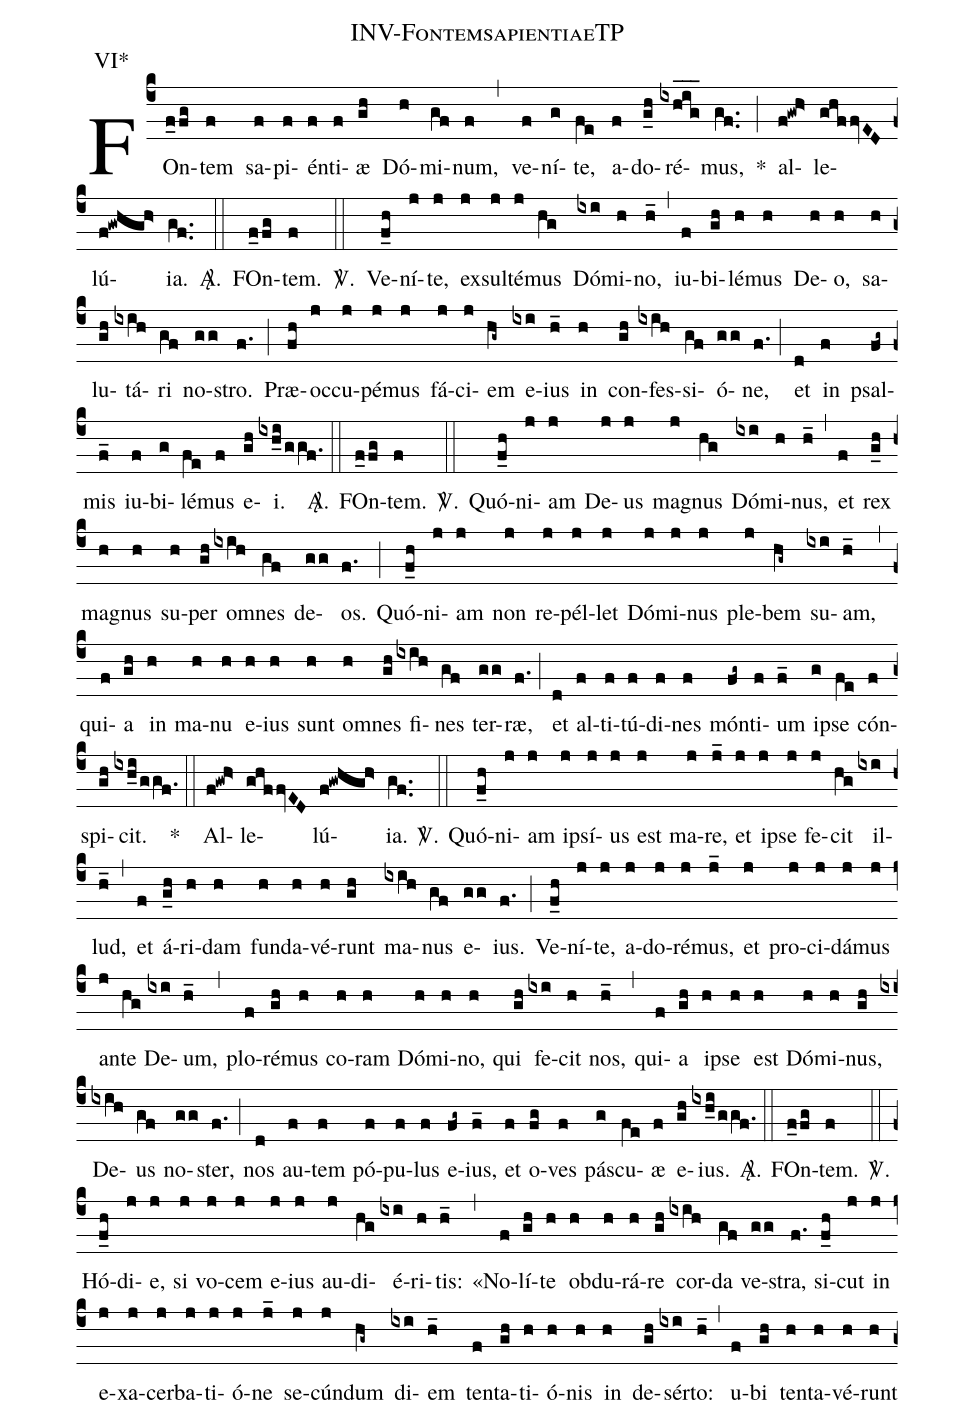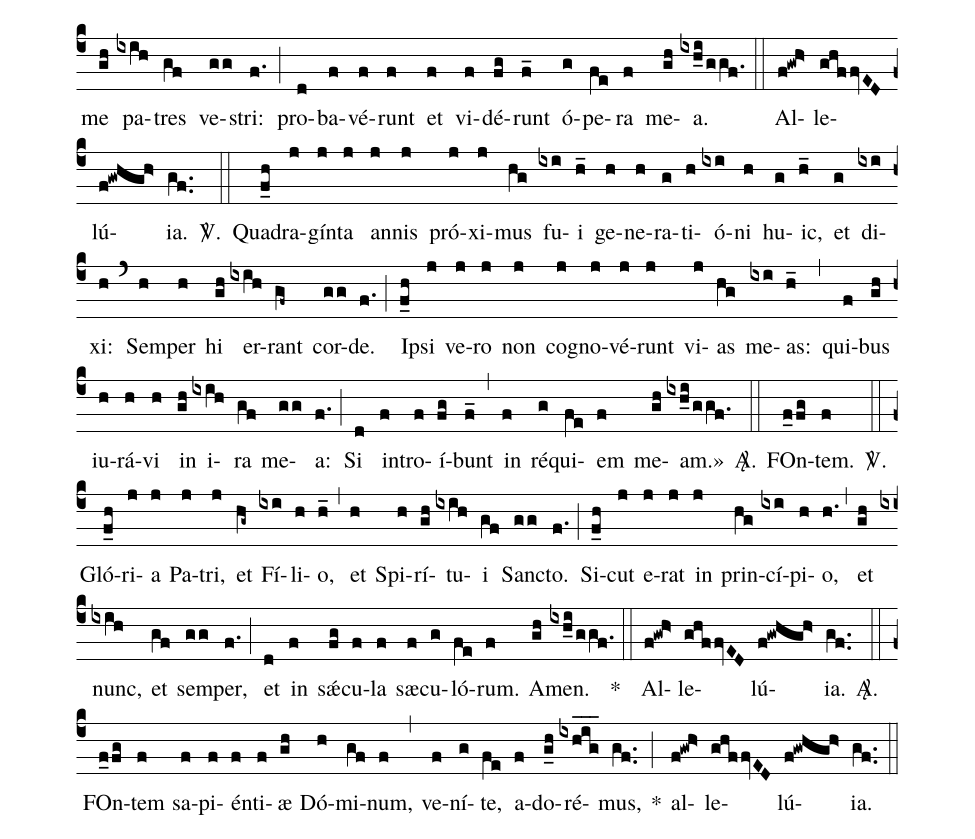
name: INV-FontemsapientiaeTP;
annotation: VI*;
%%
(c4)
FOn(f_0fg)tem(f) sa(f)pi(f)én(f)ti(f)æ(gh) Dó(h)mi(gf)num,(f) (,)
ve(f)ní(g)te,(fe) a(f)do(g_h)ré(ixhig___)mus,(gf..) *(;)
al(f!gwh>)le(ghffvED)lú(f!gwhgh>)ia.(gf..) <sp>A/</sp>.(::)

FOn(f_0fg)tem.(f) <sp>V/</sp>.(::)

Ve(f_h)ní(j)te,(j) ex(j)sul(j)té(j)mus(hg) Dó(ixi)mi(h)no,(h_) (,)
iu(f)bi(gh)lé(h)mus(h) De(h)o,(h) sa(h)lu(gh)tá(ixih)ri(gf) no(gg)stro.(f.) (;)
Præ(fh)oc(j)cu(j)pé(j)mus(j) fá(j)ci(j)em(hg~) e(ixi)ius(h_) in(h) con(gh)fes(ixih)si(gf)ó(gg)ne,(f.) (;)
et(d) in(f) psal(fg~)mis(f_) iu(f)bi(g)lé(fe)mus(f) e(gh)i.(ixh_i/g/gf.) <sp>A/</sp>.(::)

FOn(f_0fg)tem.(f) <sp>V/</sp>.(::)

Quó(f_h)ni(j)am(j) De(j)us(j) ma(j)gnus(hg) Dó(ixi)mi(h)nus,(h_) (,)
et(f) rex(g_h) ma(h)gnus(h) su(h)per(gh) om(ixih)nes(gf) de(gg)os.(f.) (;)
Quó(f_h)ni(j)am(j) non(j) re(j)pél(j)let(j) Dó(j)mi(j)nus(j) ple(j)bem(hg~) su(ixi)am,(h_) (,)
qui(f)a(gh) in(h) ma(h)nu(h) e(h)ius(h) sunt(h) om(h)nes(gh) fi(ixih)nes(gf) ter(gg)ræ,(f.) (;)
et(d) al(f)ti(f)tú(f)di(f)nes(f) món(fg~)ti(f)um(f_) i(g)pse(fe) cón(f)spi(gh)cit.(ixh_i/g/gf.) *(::)

Al(f!gwh>)le(ghffvED)lú(f!gwhgh>)ia.(gf..) <sp>V/</sp>.(::)

Quó(f_h)ni(j)am(j) i(j)psí(j)us(j) est(j) ma(j)re,(j_) et(j) i(j)pse(j) fe(j)cit(hg) il(ixi)lud,(h_) (,)
et(f) á(g_h)ri(h)dam(h) fun(h)da(h)vé(h)runt(gh) ma(ixih)nus(gf) e(gg)ius.(f.) (;)
Ve(f_h)ní(j)te,(j) a(j)do(j)ré(j)mus,(j_) et(j) pro(j)ci(j)dá(j)mus(j) an(j)te(hg) De(ixi)um,(h_) (,)
plo(f)ré(gh)mus(h) co(h)ram(h) Dó(h)mi(h)no,(h) qui(gh) fe(ixi)cit(h) nos,(h_) (,)
qui(f)a(gh) i(h)pse(h) est(h) Dó(h)mi(h)nus,(gh) De(ixih)us(gf) no(gg)ster,(f.) (;)
nos(d) au(f)tem(f) pó(f)pu(f)lus(f) e(fg~)ius,(f_) et(f) o(fg)ves(f) pá(g)scu(fe)æ(f) e(gh)ius.(ixh_i/g/gf.) <sp>A/</sp>.(::)

FOn(f_0fg)tem.(f) <sp>V/</sp>.(::)

Hó(f_h)di(j)e,(j) si(j) vo(j)cem(j) e(j)ius(j) au(j)di(hg)é(ixi)ri(h)tis:(h_) (,)
«No(f)lí(gh)te(h) ob(h)du(h)rá(h)re(gh) cor(ixih)da(gf) ve(gg)stra,(f.) si(f_h)cut(j) in(j) e(j)xa(j)cer(j)ba(j)ti(j)ó(j)ne(j_) se(j)cún(j)dum(hg~) di(ixi)em(h_) ten(f)ta(gh)ti(h)ó(h)nis(h) in(h) de(gh)sér(ixi)to:(h_) (,)
u(f)bi(gh) ten(h)ta(h)vé(h)runt(h) me(gh) pa(ixih)tres(gf) ve(gg)stri:(f.) (;)
pro(d)ba(f)vé(f)runt(f) et(f) vi(f)dé(fg)runt(f_) ó(g)pe(fe)ra(f) me(gh)a.(ixh_i/g/gf.) (::)

Al(f!gwh>)le(ghffvED)lú(f!gwhgh>)ia.(gf..) <sp>V/</sp>.(::)

Qua(f_h)dra(j)gín(j)ta(j) an(j)nis(j) pró(j)xi(j)mus(hg) fu(ixi)i(h_) ge(h)ne(h)ra(g)ti(h)ó(ixi)ni(h) hu(g)ic,(h_) et(g) di(ixi)xi:(h) (`)
Sem(h)per(h) hi(gh) er(ixih)rant(gf~) cor(gg)de.(f.) (;)
I(f_h)psi(j) ve(j)ro(j) non(j) co(j)gno(j)vé(j)runt(j) vi(j)as(hg) me(ixi)as:(h_) (,)
qui(f)bus(gh) iu(h)rá(h)vi(h) in(gh) i(ixih)ra(gf) me(gg)a:(f.) (;)
Si(d) in(f)tro(f)í(fg)bunt(f_) (,)
in(f) ré(g)qui(fe)em(f) me(gh)am.»(ixh_i/g/gf.) <sp>A/</sp>.(::)

FOn(f_0fg)tem.(f) <sp>V/</sp>.(::)

Gló(f_h)ri(j)a(j) Pa(j)tri,(j) et(hg~) Fí(ixi)li(h)o,(h_) (,)
et(h) Spi(h)rí(gh)tu(ixih)i(gf) San(gg)cto.(f.) (;)
Si(f_h)cut(j) e(j)rat(j) in(j) prin(hg)cí(ixi)pi(h)o,(h.) (,)
et(gh) nunc,(ixih) et(gf) sem(gg)per,(f.) (;)
et(d) in(f) sǽ(fg)cu(f)la(f) sæ(f)cu(g)ló(fe)rum.(f) A(gh)men.(ixh_i/g/gf.) *(::)

Al(f!gwh>)le(ghffvED)lú(f!gwhgh>)ia.(gf..) <sp>A/</sp>.(::)

FOn(f_0fg)tem(f) sa(f)pi(f)én(f)ti(f)æ(gh) Dó(h)mi(gf)num,(f) (,)
ve(f)ní(g)te,(fe) a(f)do(g_h)ré(ixhig___)mus,(gf..) *(;)
al(f!gwh>)le(ghffvED)lú(f!gwhgh>)ia.(gf..) (::)
